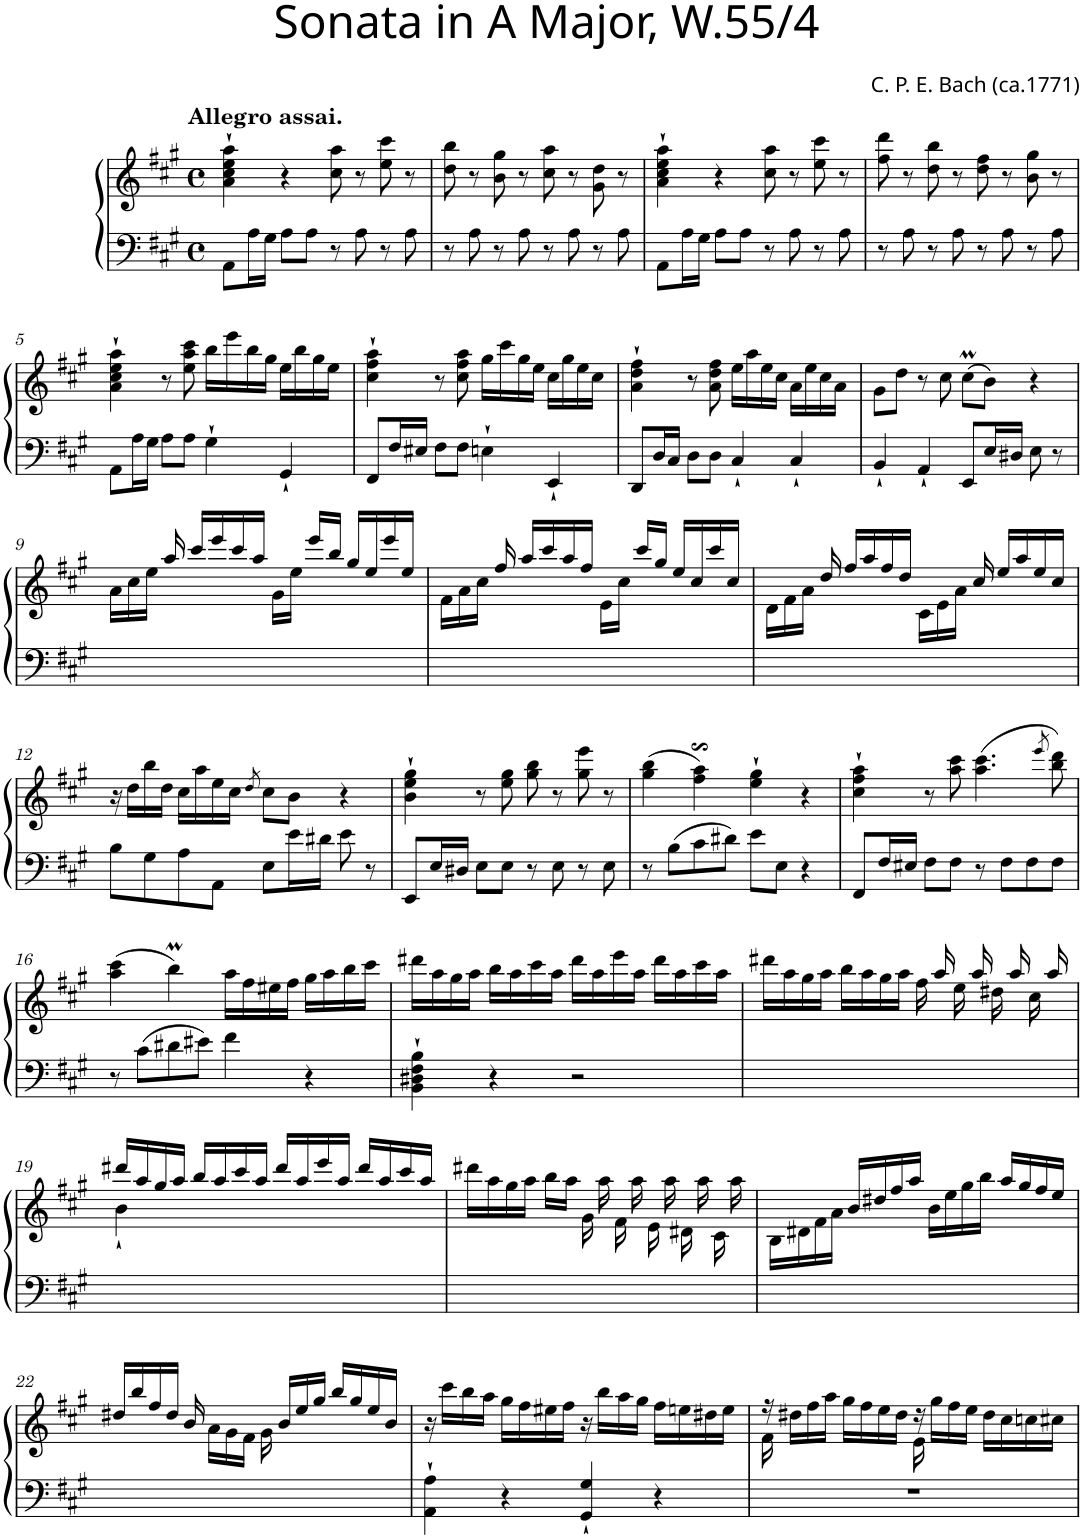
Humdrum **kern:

**kern	**kern
*part1	*part1
*staff2	*staff1
*I"Piano vertical	*
*I'Pno.	*
*clefF4	*clefG2
*k[f#c#g#]	*k[f#c#g#]
*M4/4	*M4/4
*met(c)	*met(c)
=1	=1
!	!LO:TX:a:B:t=Allegro assai.
8AA\L	4a\` 4cc#\` 4ee\` 4aa\`
16A\L	.
16G#\JJ	.
8A\L	4r
8A\J	.
8r	8cc#\ 8aa\
8A\	8r
8r	8ee\ 8ccc#\
8A\	8r
=2	=2
8r	8dd\ 8bb\
8A\	8r
8r	8b\ 8gg#\
8A\	8r
8r	8cc#\ 8aa\
8A\	8r
8r	8g#\ 8dd\
8A\	8r
=3	=3
8AA\L	4a\` 4cc#\` 4ee\` 4aa\`
16A\L	.
16G#\JJ	.
8A\L	4r
8A\J	.
8r	8cc#\ 8aa\
8A\	8r
8r	8ee\ 8ccc#\
8A\	8r
=4	=4
8r	8ff#\ 8ddd\
8A\	8r
8r	8dd\ 8bb\
8A\	8r
8r	8dd\ 8ff#\
8A\	8r
8r	8b\ 8gg#\
8A\	8r
!!LO:LB:g=z
=5	=5
8AA\L	4a\` 4cc#\` 4ee\` 4aa\`
16A\L	.
16G#\JJ	.
8A\L	8r
8A\J	8ee\ 8aa\ 8ccc#\
4G#`\	16bb\LL
.	16eee\
.	16bb\
.	16gg#\JJ
4GG#`/	16ee\LL
.	16bb\
.	16gg#\
.	16ee\JJ
=6	=6
8FF#/L	4cc#\` 4ff#\` 4aa\`
16F#/L	.
16E#X/JJ	.
8F#\L	8r
8F#\J	8cc#\ 8ff#\ 8aa\
4En`\	16gg#\LL
.	16ccc#\
.	16gg#\
.	16ee\JJ
4EE`/	16cc#\LL
.	16gg#\
.	16ee\
.	16cc#\JJ
=7	=7
8DD/L	4a\` 4dd\` 4ff#\`
16D/L	.
16C#/JJ	.
8D\L	8r
8D\J	8a\ 8dd\ 8ff#\
4C#`/	16ee\LL
.	16aa\
.	16ee\
.	16cc#\JJ
4C#`/	16a\LL
.	16ee\
.	16cc#\
.	16a\JJ
=8	=8
4BB`/	8g#\L
.	8dd\J
4AA`/	8r
.	8cc#\
8EE/L	(8cc#m\L
16E/L	8b\J)
16D#X/JJ	.
8E\	4r
8r	.
!!LO:LB:g=z
=9	=9
1ryy	16a\LL
.	16cc#\
.	16ee\JJ
.	16aa/
.	16ccc#/LL
.	16eee/
.	16ccc#/
.	16aa/JJ
.	16g#\LL
.	16ee\JJ
.	16eee/LL
.	16bb/JJ
.	16gg#/LL
.	16ee/
.	16eee/
.	16ee/JJ
=10	=10
1ryy	16f#\LL
.	16a\
.	16cc#\JJ
.	16ff#/
.	16aa/LL
.	16ccc#/
.	16aa/
.	16ff#/JJ
.	16e\LL
.	16cc#\JJ
.	16ccc#/LL
.	16gg#/JJ
.	16ee/LL
.	16cc#/
.	16ccc#/
.	16cc#/JJ
=11	=11
1ryy	16d\LL
.	16f#\
.	16a\JJ
.	16dd/
.	16ff#/LL
.	16aa/
.	16ff#/
.	16dd/JJ
.	16c#\LL
.	16e\
.	16a\JJ
.	16cc#/
.	16ee/LL
.	16aa/
.	16ee/
.	16cc#/JJ
!!LO:LB:g=z
=12	=12
8B\L	16r
.	16dd\LL
8G#\	16bb\
.	16dd\JJ
8A\	16cc#\LL
.	16aa\
8AA\J	16ee\
.	16cc#\JJ
.	8qdd/
8E\L	8cc#\L
16e\L	8b\J
16d#X\JJ	.
8e\	4r
8r	.
=13	=13
8EE/L	4b\` 4ee\` 4gg#\`
16E/L	.
16D#X/JJ	.
8E\L	8r
8E\J	8ee\ 8gg#\
8r	8gg#\ 8bb\
8E\	8r
8r	8gg#\ 8eee\
8E\	8r
=14	=14
8r	(4gg#\ 4bb\
8B\L	.
8c#\	4ff#\s$SS 4aa\s$SS)
8d#X\J	.
8e\L	4ee\` 4gg#\`
8E\J	.
4r	4r
=15	=15
8FF#/L	4cc#\` 4ff#\` 4aa\`
16F#/L	.
16E#X/JJ	.
8F#\L	8r
8F#\J	8aa\ 8ccc#\
8r	(4.aa\ 4.ccc#\
8F#\L	.
8F#\	.
.	8qeee/
8F#\J	8bb\ 8ddd\)
!!LO:LB:g=z
=16	=16
8r	(4aa\ 4ccc#\
8c#\L	.
8d#X\	4bbM\)
8e#X\J	.
4f#\	16aa\LL
.	16ff#\
.	16ee#X\
.	16ff#\JJ
4r	16gg#\LL
.	16aa\
.	16bb\
.	16ccc#\JJ
=17	=17
4BB\` 4D#X\` 4F#\` 4B\`	16ddd#X\LL
.	16aa\
.	16gg#\
.	16aa\JJ
4r	16bb\LL
.	16aa\
.	16ccc#\
.	16aa\JJ
2r	16ddd#\LL
.	16aa\
.	16eee\
.	16aa\JJ
.	16ddd#\LL
.	16aa\
.	16ccc#\
.	16aa\JJ
=18	=18
1ryy	16ddd#X\LL
.	16aa\
.	16gg#\
.	16aa\JJ
.	16bb\LL
.	16aa\
.	16gg#\
.	16aa\JJ
.	16ff#\
.	16aa/
.	16ee\
.	16aa/
.	16dd#X\
.	16aa/
.	16cc#\
.	16aa/
!!LO:LB:g=z
=19	=19
*	*^
1ryy	16ddd#X/LL	4b`\
.	16aa/	.
.	16gg#/	.
.	16aa/JJ	.
.	16bb/LL	4ryy
.	16aa/	.
.	16ccc#/	.
.	16aa/JJ	.
.	16ddd#/LL	2ryy
.	16aa/	.
.	16eee/	.
.	16aa/JJ	.
.	16ddd#/LL	.
.	16aa/	.
.	16ccc#/	.
.	16aa/JJ	.
*	*v	*v
=20	=20
1ryy	16ddd#X\LL
.	16aa\
.	16gg#\
.	16aa\JJ
.	16bb\LL
.	16aa\JJ
.	16g#\
.	16aa\
.	16f#\
.	16aa\
.	16e\
.	16aa\
.	16d#X\
.	16aa\
.	16c#\
.	16aa\
=21	=21
1ryy	16B\LL
.	16d#X\
.	16f#\
.	16a\JJ
.	16b/LL
.	16dd#X/
.	16ff#/
.	16aa/JJ
.	16b\LL
.	16ee\
.	16gg#\
.	16bb\JJ
.	16aa/LL
.	16gg#/
.	16ff#/
.	16ee/JJ
!!LO:LB:g=z
=22	=22
1ryy	16dd#X/LL
.	16bb/
.	16ff#/
.	16dd#/JJ
.	16b/
.	16a\LL
.	16g#\
.	16f#\JJ
.	16g#\
.	16b/LL
.	16ee/
.	16gg#/JJ
.	16bb/LL
.	16gg#/
.	16ee/
.	16b/JJ
=23	=23
4AA\` 4A\`	16r
.	16ccc#\LL
.	16bb\
.	16aa\JJ
4r	16gg#\LL
.	16ff#\
.	16ee#X\
.	16ff#\JJ
4GG#/` 4G#/`	16r
.	16bb\LL
.	16aa\
.	16gg#\JJ
4r	16ff#\LL
.	16een\
.	16dd#X\
.	16ee\JJ
=24	=24
*	*^
1r	16r	16f#\
.	16dd#X\LL	4..ryy
.	16ff#\	.
.	16aa\JJ	.
.	16gg#\LL	.
.	16ff#\	.
.	16ee\	.
.	16dd#\JJ	.
.	16r	16e\
.	16gg#\LL	4..ryy
.	16ff#\	.
.	16ee\JJ	.
.	16dd#\LL	.
.	16cc#\	.
.	16ccn\	.
.	16cc#X\JJ	.
*	*v	*v
=	=
*-	*-
